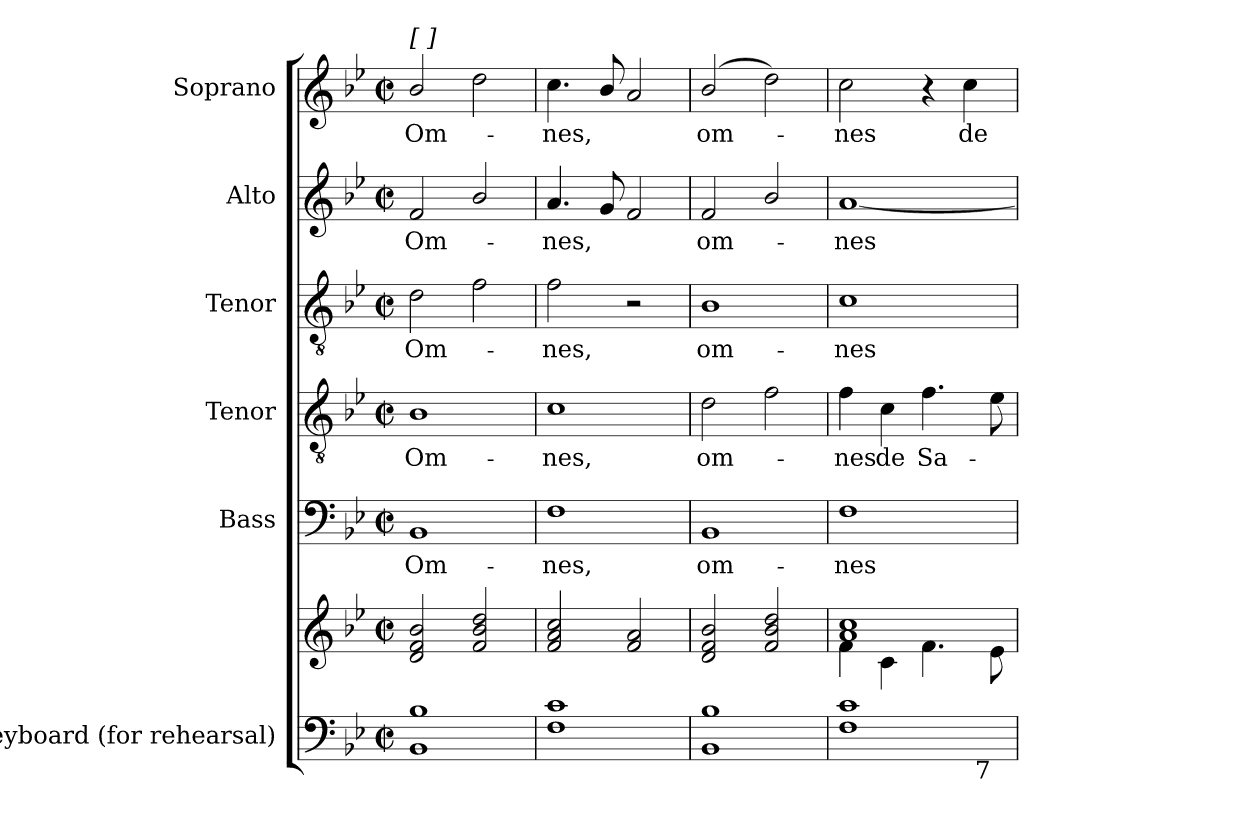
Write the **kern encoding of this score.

**kern	**kern	**kern	**text	**kern	**text	**kern	**text	**kern	**text	**kern	**text
*part6	*part6	*part5	*part5	*part4	*part4	*part3	*part3	*part2	*part2	*part1	*part1
*staff7	*staff6	*staff5	*staff5	*staff4	*staff4	*staff3	*staff3	*staff2	*staff2	*staff1	*staff1
*I"Keyboard  (for rehearsal)	*	*I"Bass	*	*I"Tenor	*	*I"Tenor	*	*I"Alto	*	*I"Soprano	*
*I'Kbd.	*	*I'B.	*	*I'T.	*	*I'T.	*	*I'A.	*	*I'S.	*
!!LO:PB:g=z
*clefF4	*clefG2	*clefF4	*	*clefGv2	*	*clefGv2	*	*clefG2	*	*clefG2	*
*	*	*	*	*ITrd7c12	*	*ITrd7c12	*	*	*	*	*
*k[b-e-]	*k[b-e-]	*k[b-e-]	*	*k[b-e-]	*	*k[b-e-]	*	*k[b-e-]	*	*k[b-e-]	*
*B-:	*B-:	*B-:	*	*B-:	*	*B-:	*	*B-:	*	*B-:	*
*M2/2	*M2/2	*M2/2	*	*M2/2	*	*M2/2	*	*M2/2	*	*M2/2	*
*met(c|)	*met(c|)	*met(c|)	*	*met(c|)	*	*met(c|)	*	*met(c|)	*	*met(c|)	*
*MM128	*MM128	*MM128	*	*MM128	*	*MM128	*	*MM128	*	*MM128	*
=1	=1	=1	=1	=1	=1	=1	=1	=1	=1	=1	=1
!	!	!	!LO:LY:b:color=#000000	!	!	!	!	!	!	!	!
!	!	!	!	!	!LO:LY:b:color=#000000	!	!	!	!	!	!
!	!	!	!	!	!	!	!LO:LY:b:color=#000000	!	!	!	!
!	!	!	!	!	!	!	!	!	!LO:LY:b:color=#000000	!	!
!	!	!	!	!	!	!	!	!	!	!LO:TX:a:t=[          ]	!
!	!	!	!	!	!	!	!	!	!	!	!LO:LY:b:color=#000000
1BB-i 1B-i	2di/ 2fi 2b-i	1BB-i	Om-	1BB-i	Om-	2Di\	Om-	2fi/	Om-	2b-i/	Om-
.	2fi/ 2b-i 2ddi	.	.	.	.	2Fi\	.	2b-i/	.	2ddi\	.
=2	=2	=2	=2	=2	=2	=2	=2	=2	=2	=2	=2
!	!	!	!LO:LY:b:color=#000000	!	!	!	!	!	!	!	!
!	!	!	!	!	!LO:LY:b:color=#000000	!	!	!	!	!	!
!	!	!	!	!	!	!	!LO:LY:b:color=#000000	!	!	!	!
!	!	!	!	!	!	!	!	!	!LO:LY:b:color=#000000	!	!
!	!	!	!	!	!	!	!	!	!	!	!LO:LY:b:color=#000000
1Fi 1ci	2fi/ 2ai 2cci	1Fi	-nes,	1Ci	-nes,	2Fi\	-nes,	4.ai/	-nes,	4.cci\	-nes,
.	.	.	.	.	.	.	.	8gi/	.	8b-i/	.
.	2fi/ 2ai	.	.	.	.	2r	.	2fi/	.	2ai/	.
=3	=3	=3	=3	=3	=3	=3	=3	=3	=3	=3	=3
!	!	!	!LO:LY:b:color=#000000	!	!	!	!	!	!	!	!
!	!	!	!	!	!LO:LY:b:color=#000000	!	!	!	!	!	!
!	!	!	!	!	!	!	!LO:LY:b:color=#000000	!	!	!	!
!	!	!	!	!	!	!	!	!	!LO:LY:b:color=#000000	!	!
!	!	!	!	!	!	!	!	!	!	!	!LO:LY:b:color=#000000
1BB-i 1B-i	2di/ 2fi 2b-i	1BB-i	om-	2Di\	om-	1BB-i	om-	2fi/	om-	(2b-i/	om-
.	2fi/ 2b-i 2ddi	.	.	2Fi\	.	.	.	2b-i/	.	2ddi\)	.
=4	=4	=4	=4	=4	=4	=4	=4	=4	=4	=4	=4
*	*^	*	*	*	*	*	*	*	*	*	*
!	!	!	!	!LO:LY:b:color=#000000	!	!	!	!	!	!	!	!
!	!	!	!	!	!	!LO:LY:b:color=#000000	!	!	!	!	!	!
!	!	!	!	!	!	!	!	!LO:LY:b:color=#000000	!	!	!	!
!	!	!	!	!	!	!	!	!	!	!LO:LY:b:color=#000000	!	!
!	!	!	!	!	!	!	!	!	!	!	!	!LO:LY:b:color=#000000
*^	*	*	*	*	*	*	*	*	*	*	*	*
1Fi 1ci	2..ryy	1ai 1cci	4fi\	1Fi	-nes	4Fi\	-nes	1Ci	-nes	[1ai	-nes	2cci\	-nes
!	!	!	!	!	!	!	!LO:LY:b:color=#000000	!	!	!	!	!	!
.	.	.	4ci\	.	.	4Ci\	de	.	.	.	.	.	.
!	!	!	!	!	!	!	!LO:LY:b:color=#000000	!	!	!	!	!	!
.	.	.	4.fi\	.	.	4.Fi\	Sa-	.	.	.	.	4r	.
!	!	!	!	!	!	!	!	!	!	!	!	!	!LO:LY:b:color=#000000
.	.	.	.	.	.	.	.	.	.	.	.	4cci\	de
!	!LO:TX:b:rj:t=7	!	!	!	!	!	!	!	!	!	!	!	!
.	8ryy	.	8e-i\	.	.	8E-i\	.	.	.	.	.	.	.
*v	*v	*	*	*	*	*	*	*	*	*	*	*	*
*	*v	*v	*	*	*	*	*	*	*	*	*	*
=	=	=	=	=	=	=	=	=	=	=	=
*-	*-	*-	*-	*-	*-	*-	*-	*-	*-	*-	*-
